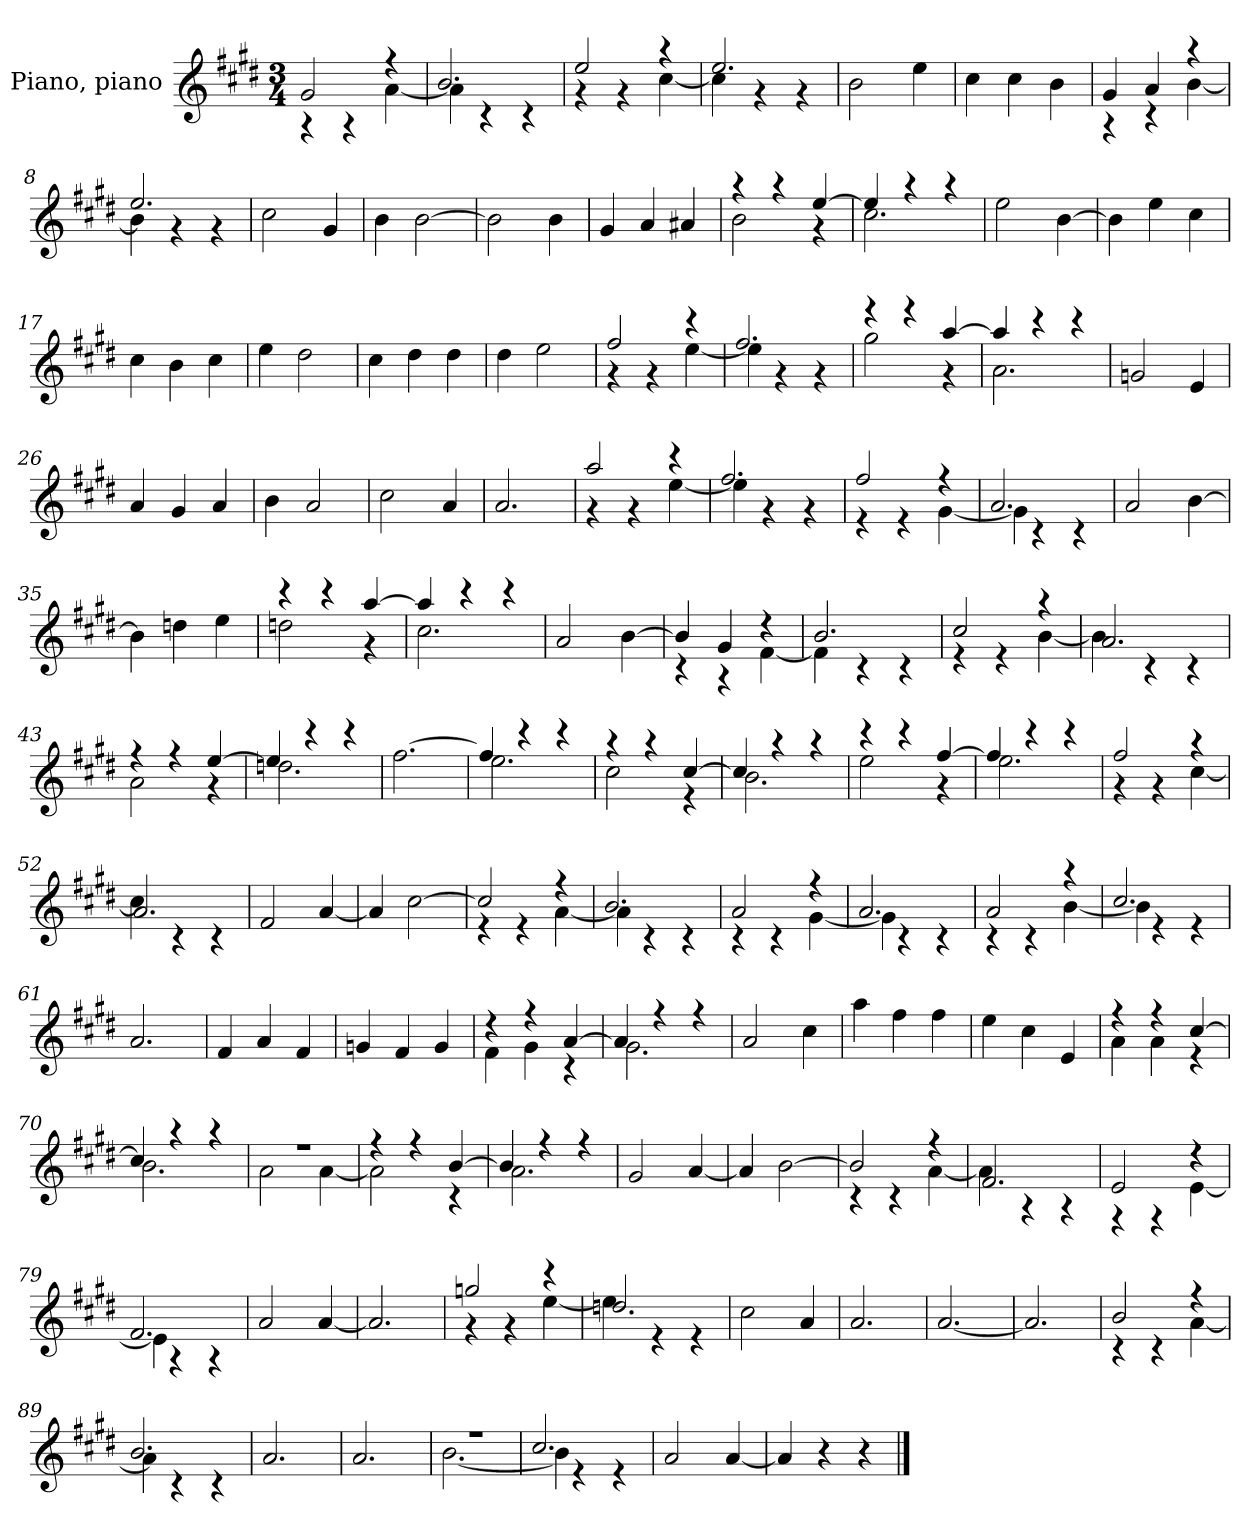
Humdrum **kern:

**kern
*part1
*staff1
*I"Piano, piano
*clefG2
*k[f#c#g#d#]
*M3/4
*MM185
=1
*^
2g#/	4r
.	4r
4r	[4a\
=2	=2
2.b/	4a\]
.	4r
.	4r
=3	=3
2ee/	4r
.	4r
4r	[4cc#\
=4	=4
2.ee/	4cc#\]
.	4r
.	4r
*v	*v
=5
2b\
4ee\
=6
4cc#\
4cc#\
4b\
=7
*^
4g#/	4r
4a/	4r
4r	[4b\
=8	=8
2.ee/	4b\]
.	4r
.	4r
*v	*v
=9
2cc#\
4g#/
=10
4b\
[2b\
=11
2b\]
4b\
!!LO:LB:g=z
=12
4g#/
4a/
4a#X/
=13
*^
4r	2b\
4r	.
[4ee/	4r
=14	=14
4ee/]	2.cc#\
4r	.
4r	.
*v	*v
=15
2ee\
[4b\
=16
4b\]
4ee\
4cc#\
=17
4cc#\
4b\
4cc#\
=18
4ee\
2dd#\
=19
4cc#\
4dd#\
4dd#\
=20
4dd#\
2ee\
=21
*^
2ff#/	4r
.	4r
4r	[4ee\
=22	=22
2.ff#/	4ee\]
.	4r
.	4r
!!LO:LB:g=z	!!
=23	=23
4r	2gg#\
4r	.
[4aa/	4r
=24	=24
4aa/]	2.a\
4r	.
4r	.
*v	*v
=25
2gn/
4e/
=26
4a/
4g#/
4a/
=27
4b\
2a/
=28
2cc#\
4a/
=29
2.a/
=30
*^
2aa/	4r
.	4r
4r	[4ee\
=31	=31
2.ff#/	4ee\]
.	4r
.	4r
=32	=32
2ff#/	4r
.	4r
4r	[4g#\
=33	=33
2.a/	4g#\]
.	4r
.	4r
*v	*v
!!LO:LB:g=z
=34
2a/
[4b\
=35
4b\]
4ddn\
4ee\
=36
*^
4r	2ddn\
4r	.
[4aa/	4r
=37	=37
4aa/]	2.cc#\
4r	.
4r	.
*v	*v
=38
2a/
[4b\
=39
*^
4b/]	4r
4g#/	4r
4r	[4f#\
=40	=40
2.b/	4f#\]
.	4r
.	4r
=41	=41
2cc#/	4r
.	4r
4r	[4b\
=42	=42
2.a/	4b\]
.	4r
.	4r
=43	=43
4r	2a\
4r	.
[4ee/	4r
!!LO:LB:g=z	!!
=44	=44
4ee/]	2.ddn\
4r	.
4r	.
*v	*v
=45
[2.ff#\
=46
*^
4ff#/]	2.ee\
4r	.
4r	.
=47	=47
4r	2cc#\
4r	.
[4cc#/	4r
=48	=48
4cc#/]	2.b\
4r	.
4r	.
=49	=49
4r	2ee\
4r	.
[4ff#/	4r
=50	=50
4ff#/]	2.ee\
4r	.
4r	.
=51	=51
2ff#/	4r
.	4r
4r	[4cc#\
=52	=52
2.a/	4cc#\]
.	4r
.	4r
*v	*v
=53
2f#/
[4a/
!!LO:LB:g=z
=54
4a/]
[2cc#\
=55
*^
2cc#/]	4r
.	4r
4r	[4a\
=56	=56
2.b/	4a\]
.	4r
.	4r
=57	=57
2a/	4r
.	4r
4r	[4g#\
=58	=58
2.a/	4g#\]
.	4r
.	4r
=59	=59
2a/	4r
.	4r
4r	[4b\
=60	=60
2.cc#/	4b\]
.	4r
.	4r
*v	*v
=61
2.a/
=62
4f#/
4a/
4f#/
=63
4gn/
4f#/
4g/
!!LO:LB:g=z
=64
*^
4r	4f#\
4r	4g#\
[4a/	4r
=65	=65
4a/]	2.g#\
4r	.
4r	.
*v	*v
=66
2a/
4cc#\
=67
4aa\
4ff#\
4ff#\
=68
4ee\
4cc#\
4e/
=69
*^
4r	4a\
4r	4a\
[4cc#/	4r
=70	=70
4cc#/]	2.b\
4r	.
4r	.
=71	=71
2.r	2a\
.	[4a\
=72	=72
4r	2a\]
4r	.
[4b/	4r
=73	=73
4b/]	2.a\
4r	.
4r	.
*v	*v
=74
2g#/
[4a/
=75
4a/]
[2b\
!!LO:LB:g=z
=76
*^
2b/]	4r
.	4r
4r	[4a\
=77	=77
2.f#/	4a\]
.	4r
.	4r
=78	=78
2e/	4r
.	4r
4r	[4e\
=79	=79
2.f#/	4e\]
.	4r
.	4r
*v	*v
=80
2a/
[4a/
=81
2.a/]
=82
*^
2ggn/	4r
.	4r
4r	[4ee\
=83	=83
2.ddn/	4ee\]
.	4r
.	4r
*v	*v
=84
2cc#\
4a/
=85
2.a/
=86
[2.a/
=87
2.a/]
!!LO:LB:g=z
=88
*^
2b/	4r
.	4r
4r	[4a\
=89	=89
2.b/	4a\]
.	4r
.	4r
*v	*v
=90
2.a/
=91
2.a/
=92
*^
2.r	[2.b\
=93	=93
2.cc#/	4b\]
.	4r
.	4r
*v	*v
=94
2a/
[4a/
=95
4a/]
4r
4r
==
*-
